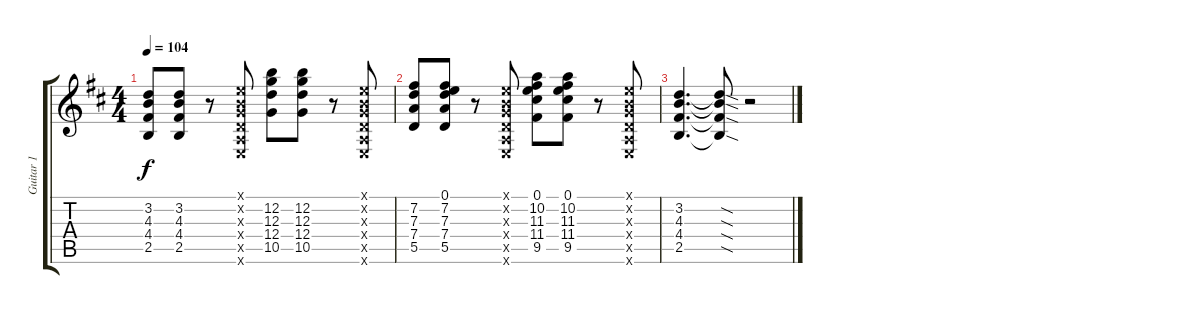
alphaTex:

\track ("Guitar 1" "Guitar 1") {instrument overdrivenguitar}
\staff {score tabs}
\tuning (E4 B3 G3 D3 A2 E2) {hide}
\ts (4 4)
\tempo 104
\clef g2
\ks d
(3.2 4.3 4.4 2.5).8{dy f} (3.2 4.3 4.4 2.5).8 r.8 (0.1{x} 0.2{x} 0.3{x} 0.4{x} 0.5{x} 0.6{x}).8 (12.2 12.3 12.4 10.5).8 (12.2 12.3 12.4 10.5).8 r.8 (0.1{x} 0.2{x} 0.3{x} 0.4{x} 0.5{x} 0.6{x}).8 |
(7.2 7.3 7.4 5.5).8 (0.1 7.2 7.3 7.4 5.5).8 r.8 (0.1{x} 0.2{x} 0.3{x} 0.4{x} 0.5{x} 0.6{x}).8 (0.1 10.2 11.3 11.4 9.5).8 (0.1 10.2 11.3 11.4 9.5).8 r.8 (0.1{x} 0.2{x} 0.3{x} 0.4{x} 0.5{x} 0.6{x}).8 |
(3.2 4.3 4.4 2.5).4{d} (3.2{sod t} 4.3{sod t} 4.4{sod t} 2.5{sod t}).8 r.2
